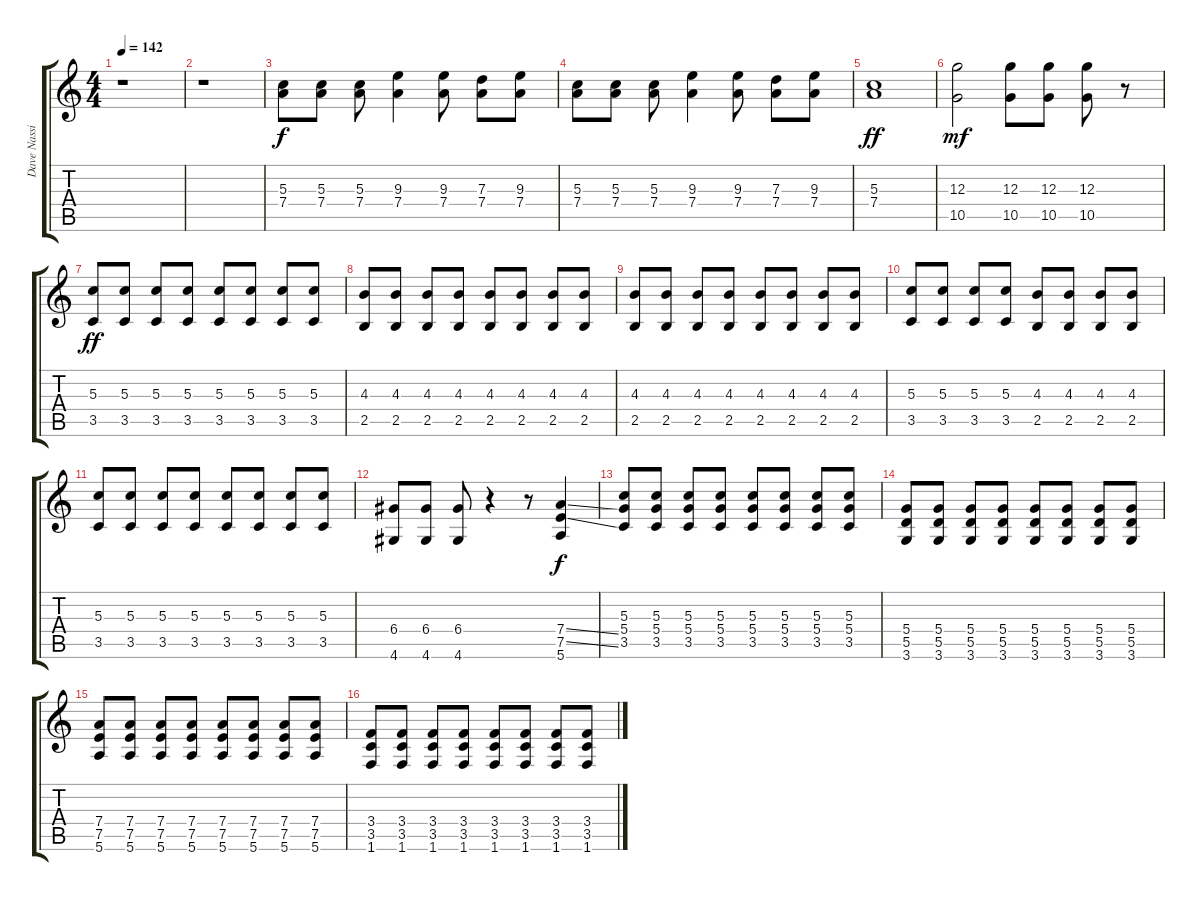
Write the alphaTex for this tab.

\track ("Dave Nassie" "Dave Nassi") {instrument distortionguitar}
\staff {score tabs}
\tuning (E4 B3 G3 D3 A2 E2) {hide}
\ts (4 4)
\tempo 142
\clef g2
\ks c
r.1{dy f} |
r.1 |
(5.3 7.4).8{volume 13} (5.3 7.4).8 (5.3 7.4).8 (9.3 7.4).4 (9.3 7.4).8 (7.3 7.4).8 (9.3 7.4).8 |
(5.3 7.4).8 (5.3 7.4).8 (5.3 7.4).8 (9.3 7.4).4 (9.3 7.4).8 (7.3 7.4).8 (9.3 7.4).8 |
(5.3 7.4).1{dy ff} |
(12.3 10.5).2{dy mf} (12.3 10.5).8 (12.3 10.5).8 (12.3 10.5).8 r.8 |
(5.3 3.5).8{dy ff} (5.3 3.5).8 (5.3 3.5).8 (5.3 3.5).8 (5.3 3.5).8 (5.3 3.5).8 (5.3 3.5).8 (5.3 3.5).8 |
(4.3 2.5).8 (4.3 2.5).8 (4.3 2.5).8 (4.3 2.5).8 (4.3 2.5).8 (4.3 2.5).8 (4.3 2.5).8 (4.3 2.5).8 |
(4.3 2.5).8 (4.3 2.5).8 (4.3 2.5).8 (4.3 2.5).8 (4.3 2.5).8 (4.3 2.5).8 (4.3 2.5).8 (4.3 2.5).8 |
(5.3 3.5).8 (5.3 3.5).8 (5.3 3.5).8 (5.3 3.5).8 (4.3 2.5).8 (4.3 2.5).8 (4.3 2.5).8 (4.3 2.5).8 |
(5.3 3.5).8 (5.3 3.5).8 (5.3 3.5).8 (5.3 3.5).8 (5.3 3.5).8 (5.3 3.5).8 (5.3 3.5).8 (5.3 3.5).8 |
(6.4 4.6).8 (6.4 4.6).8 (6.4 4.6).8 r.4 r.8 (7.4{ss} 7.5{ss} 5.6).4{dy f} |
(5.3 5.4 3.5).8{volume 11} (5.3 5.4 3.5).8 (5.3 5.4 3.5).8 (5.3 5.4 3.5).8 (5.3 5.4 3.5).8 (5.3 5.4 3.5).8 (5.3 5.4 3.5).8 (5.3 5.4 3.5).8 |
(5.4 5.5 3.6).8 (5.4 5.5 3.6).8 (5.4 5.5 3.6).8 (5.4 5.5 3.6).8 (5.4 5.5 3.6).8 (5.4 5.5 3.6).8 (5.4 5.5 3.6).8 (5.4 5.5 3.6).8 |
(7.4 7.5 5.6).8 (7.4 7.5 5.6).8 (7.4 7.5 5.6).8 (7.4 7.5 5.6).8 (7.4 7.5 5.6).8 (7.4 7.5 5.6).8 (7.4 7.5 5.6).8 (7.4 7.5 5.6).8 |
(3.4 3.5 1.6).8 (3.4 3.5 1.6).8 (3.4 3.5 1.6).8 (3.4 3.5 1.6).8 (3.4 3.5 1.6).8 (3.4 3.5 1.6).8 (3.4 3.5 1.6).8 (3.4 3.5 1.6).8
